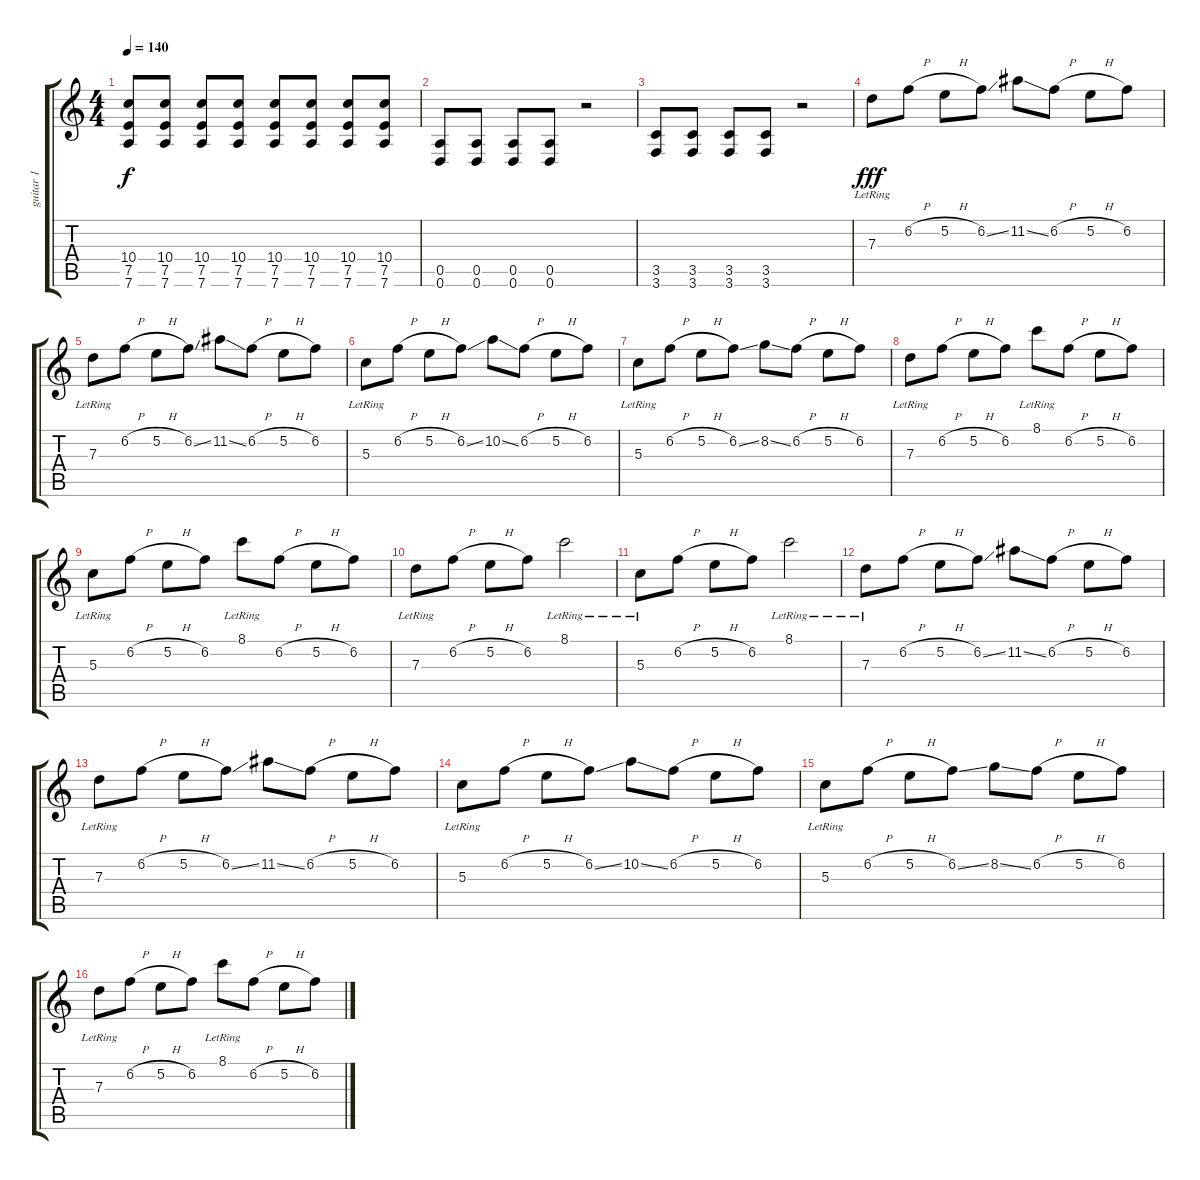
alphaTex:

\track ("guitar 1" "guitar 1") {instrument overdrivenguitar}
\staff {score tabs}
\tuning (E4 B3 G3 D3 A2 D2) {hide}
\ts (4 4)
\tempo 140
\clef g2
\ks c
(10.4 7.5 7.6).8{dy f} (10.4 7.5 7.6).8 (10.4 7.5 7.6).8 (10.4 7.5 7.6).8 (10.4 7.5 7.6).8 (10.4 7.5 7.6).8 (10.4 7.5 7.6).8 (10.4 7.5 7.6).8 |
(0.5 0.6).8 (0.5 0.6).8 (0.5 0.6).8 (0.5 0.6).8 r.2 |
(3.5 3.6).8 (3.5 3.6).8 (3.5 3.6).8 (3.5 3.6).8 r.2 |
7.3{lr}.8{dy fff} 6.2{h}.8 5.2{h}.8 6.2{ss}.8 11.2{ss}.8 6.2{h}.8 5.2{h}.8 6.2.8 |
7.3{lr}.8 6.2{h}.8 5.2{h}.8 6.2{ss}.8 11.2{ss}.8 6.2{h}.8 5.2{h}.8 6.2.8 |
5.3{lr}.8 6.2{h}.8 5.2{h}.8 6.2{ss}.8 10.2{ss}.8 6.2{h}.8 5.2{h}.8 6.2.8 |
5.3{lr}.8 6.2{h}.8 5.2{h}.8 6.2{ss}.8 8.2{ss}.8 6.2{h}.8 5.2{h}.8 6.2.8 |
7.3{lr}.8 6.2{h}.8 5.2{h}.8 6.2.8 8.1{lr}.8 6.2{h}.8 5.2{h}.8 6.2.8 |
5.3{lr}.8 6.2{h}.8 5.2{h}.8 6.2.8 8.1{lr}.8 6.2{h}.8 5.2{h}.8 6.2.8 |
7.3{lr}.8 6.2{h}.8 5.2{h}.8 6.2.8 8.1{lr}.2 |
5.3{lr}.8 6.2{h}.8 5.2{h}.8 6.2.8 8.1{lr}.2 |
7.3{lr}.8 6.2{h}.8 5.2{h}.8 6.2{ss}.8 11.2{ss}.8 6.2{h}.8 5.2{h}.8 6.2.8 |
7.3{lr}.8 6.2{h}.8 5.2{h}.8 6.2{ss}.8 11.2{ss}.8 6.2{h}.8 5.2{h}.8 6.2.8 |
5.3{lr}.8 6.2{h}.8 5.2{h}.8 6.2{ss}.8 10.2{ss}.8 6.2{h}.8 5.2{h}.8 6.2.8 |
5.3{lr}.8 6.2{h}.8 5.2{h}.8 6.2{ss}.8 8.2{ss}.8 6.2{h}.8 5.2{h}.8 6.2.8 |
7.3{lr}.8 6.2{h}.8 5.2{h}.8 6.2.8 8.1{lr}.8 6.2{h}.8 5.2{h}.8 6.2.8
